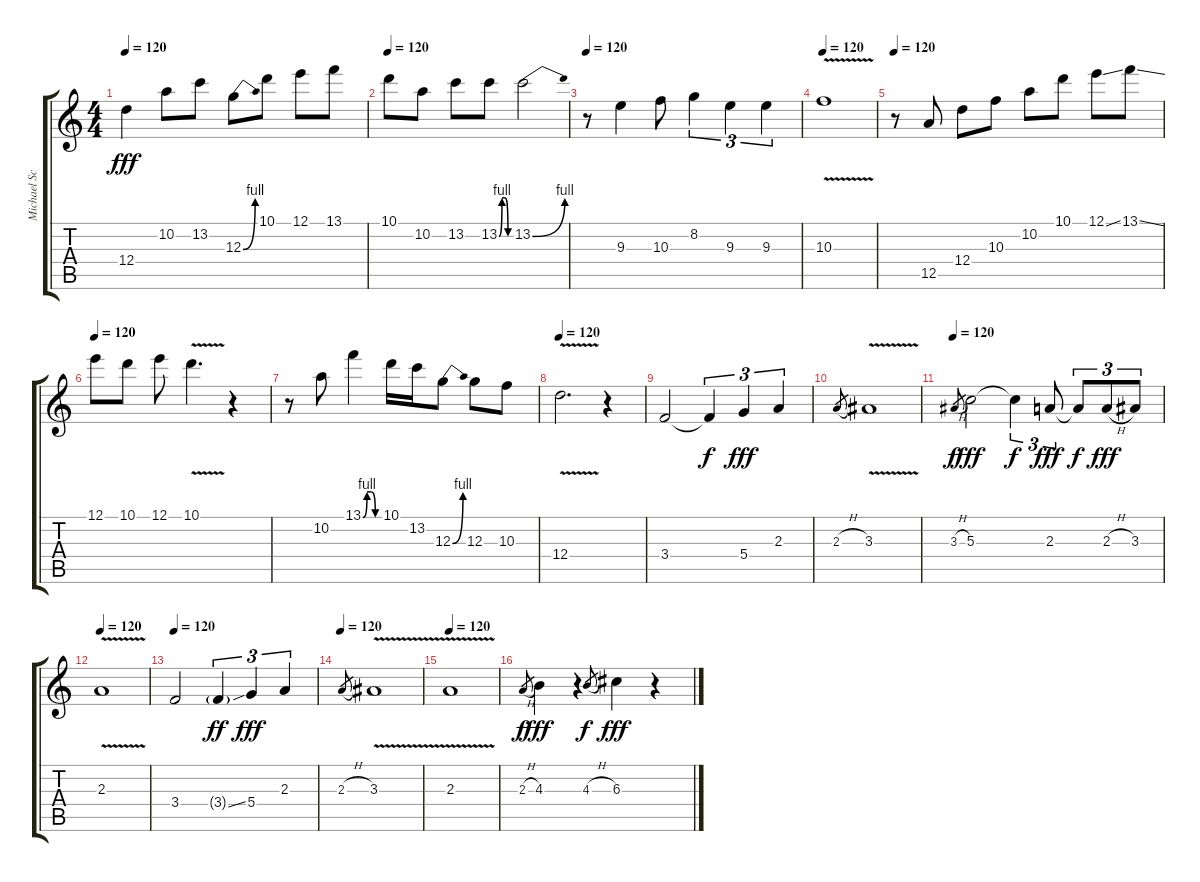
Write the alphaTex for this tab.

\track ("Michael Schenker" "Michael Sc") {instrument overdrivenguitar}
\staff {score tabs}
\tuning (E4 B3 G3 D3 A2 E2) {hide}
\ts (4 4)
\tempo 120
\clef g2
\ks c
12.4.4{dy fff instrument acousticguitarnylon} 10.2.8 13.2.8 12.3{be (bend 0 0 60 4)}.8 10.1.8 12.1.8 13.1.8 |
\tempo 120
10.1.8{instrument acousticguitarnylon} 10.2.8 13.2.8 13.2{be (custom 0 0 15 4 30 4 45 0 60 0)}.8 13.2{be (bend 0 0 60 4)}.2 |
\tempo 120
r.8{instrument acousticguitarnylon} 9.3.4 10.3.8 8.2.4{tu (3 2)} 9.3.4{tu (3 2)} 9.3.4{tu (3 2)} |
\tempo 120
10.3{v}.1{instrument acousticguitarnylon} |
\tempo 120
r.8{instrument acousticguitarnylon} 12.5.8 12.4.8 10.3.8 10.2.8 10.1.8 12.1{ss}.8 13.1{ss}.8 |
\tempo 120
12.1.8{instrument acousticguitarnylon} 10.1.8 12.1.8 10.1{v}.4{d} r.4 |
r.8{instrument acousticguitarnylon} 10.2.8 13.1{be (custom 0 0 15 4 30 4 45 0 60 0)}.4 10.1.16 13.2.16 12.3{be (bend 0 0 60 4)}.8 12.3.8 10.3.8 |
\tempo 120
12.4{v}.2{d instrument acousticguitarnylon} r.4 |
3.4.2{volume 14 instrument overdrivenguitar} 3.4{t}.4{tu (3 2) dy f} 5.4.4{tu (3 2) dy fff} 2.3.4{tu (3 2)} |
2.3{h}.8{gr} 3.3{v}.1 |
\tempo 120
3.3{h}.8{gr dy f} 5.3.2{dy fff} 5.3{t}.4{tu (3 2) dy f} 2.3.8{tu (3 2) dy fff} 2.3{t}.8{tu (3 2) dy f} 2.3{h}.8{tu (3 2) dy fff} 3.3.8{tu (3 2)} |
\tempo 120
2.3{v}.1 |
\tempo 120
3.4.2 3.4{ss g}.4{tu (3 2) dy ff} 5.4.4{tu (3 2) dy fff} 2.3.4{tu (3 2)} |
\tempo 120
2.3{h}.8{gr} 3.3{v}.1 |
\tempo 120
2.3{v}.1 |
2.3{h}.8{gr dy f} 4.3.4{dy fff} r.4 4.3{h}.8{gr dy f} 6.3.4{dy fff balance 8} r.4
